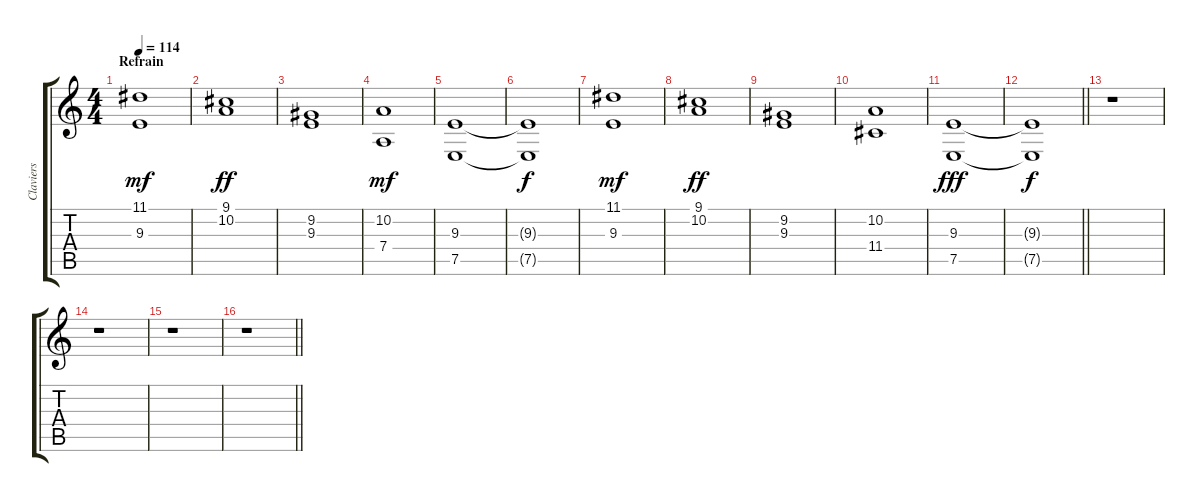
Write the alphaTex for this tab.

\track ("Claviers" "Claviers") {instrument mutedtrumpet}
\staff {score tabs}
\tuning (E4 B3 G3 D3 A2 E2) {hide}
\ts (4 4)
\section ("" "Refrain")
\tempo 114
\clef g2
\ks c
(11.1 9.3).1{dy mf} |
(9.1 10.2).1{dy ff} |
(9.2 9.3).1 |
(10.2 7.4).1{dy mf} |
(9.3 7.5).1 |
(9.3{t} 7.5{t}).1{dy f} |
(11.1 9.3).1{dy mf} |
(9.1 10.2).1{dy ff} |
(9.2 9.3).1 |
(10.2 11.4).1 |
(9.3 7.5).1{dy fff} |
\barLineRight lightlight
(9.3{t} 7.5{t}).1{dy f} |
r.1 |
r.1 |
r.1 |
\barLineRight lightlight
r.1
